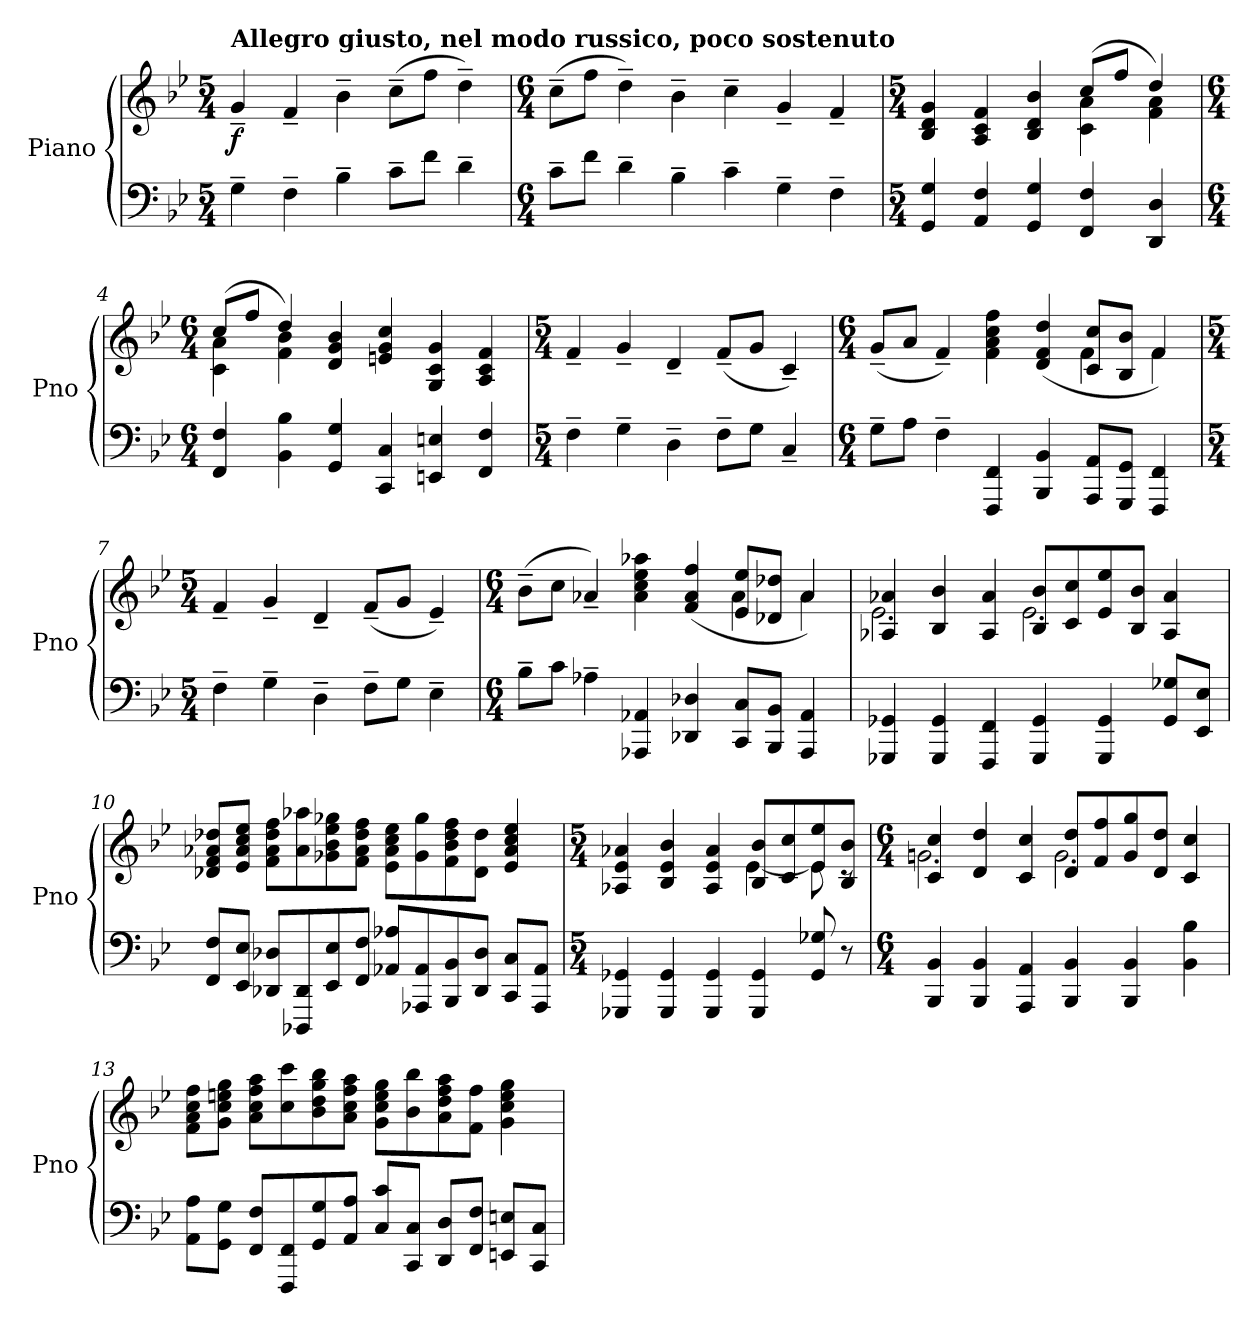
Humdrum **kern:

**kern	**kern	**dynam
*part1	*part1	*part1
*staff2	*staff1	*staff1/2
*I"Piano	*	*
*I'Pno	*	*
*clefF4	*clefG2	*
*k[b-e-]	*k[b-e-]	*
*M5/4	*M5/4	*
=1	=1	=1
!	!LO:TX:a:B:t=Allegro giusto, nel modo russico, poco sostenuto	!
!	!	!LO:DY:b
4G~\	4g~/	f
4F~\	4f~/	.
4B-~\	4b-~\	.
8c~\L	(8cc~\L	.
8f\J	8ff\J	.
4d~\	4dd~\)	.
=2	=2	=2
*M6/4	*M6/4	*
8c~\L	(8cc~\L	.
8f\J	8ff\J	.
4d~\	4dd~\)	.
4B-~\	4b-~\	.
4c~\	4cc~\	.
4G~\	4g~/	.
4F~\	4f~/	.
=3	=3	=3
*M5/4	*M5/4	*
*	*^	*
4GG/ 4G/	4B-/ 4d/ 4g/	2.ryy	.
4AA/ 4F/	4A/ 4c/ 4f/	.	.
4GG/ 4G/	4B-/ 4d/ 4b-/	.	.
4FF/ 4F/	(8cc/L	4c\ 4a\	.
.	8ff/J	.	.
4DD/ 4D/	4dd/)	4f\ 4a\	.
=4	=4	=4	=4
*M6/4	*M6/4	*	*
4FF/ 4F/	(8cc/L	4c\ 4a\	.
.	8ff/J	.	.
4BB-\ 4B-\	4dd/)	4f\ 4b-\	.
4GG/ 4G/	4d/ 4g/ 4b-/	1ryy	.
4CC/ 4C/	4en/ 4g/ 4cc/	.	.
4EEn/ 4En/	4G/ 4c/ 4g/	.	.
4FF/ 4F/	4A/ 4c/ 4f/	.	.
*	*v	*v	*
!!LO:LB:g=z
=5	=5	=5
*M5/4	*M5/4	*
4F~\	4f~/	.
4G~\	4g~/	.
4D~\	4d~/	.
8F~\L	(8f~/L	.
8G\J	8g/J	.
4C~/	4c~/)	.
=6	=6	=6
*M6/4	*M6/4	*
*	*^	*
8G~\L	(8g~/L	1ryy	.
8A\J	8a/J	.	.
4F~\	4f~/)	.	.
4FFF/ 4FF/	4f\ 4a\ 4cc\ 4ff\	.	.
4BBB-/ 4BB-/	(4d/ 4f/ 4dd/	.	.
8AAA/ 8AA/L	8c/ 8cc/L	4f\	.
8GGG/ 8GG/J	8B-/ 8b-/J	.	.
4FFF/ 4FF/	4f/)	4f\	.
*	*v	*v	*
=7	=7	=7
*M5/4	*M5/4	*
4F~\	4f~/	.
4G~\	4g~/	.
4D~\	4d~/	.
8F~\L	(8f~/L	.
8G\J	8g/J	.
4E-~\	4e-~/)	.
=8	=8	=8
*M6/4	*M6/4	*
*	*^	*
8B-~\L	(8b-~\L	1ryy	.
8c\J	8cc\J	.	.
4A-X~\	4a-X~/)	.	.
4AAA-X/ 4AA-X/	4a-\ 4cc\ 4ee-\ 4aa-X\	.	.
4DD-X/ 4D-X/	(4f/ 4a-/ 4ff/	.	.
8CC/ 8C/L	8e-/ 8ee-/L	4a-\	.
8BBB-/ 8BB-/J	8d-X/ 8dd-X/J	.	.
4AAA-/ 4AA-/	4a-/)	4a-\	.
!!LO:LB:g=z	!!
=9	=9	=9	=9
4GGG-X/ 4GG-X/	4A-X/ 4a-X/	2.e-\	.
4GGG-/ 4GG-/	4B-/ 4b-/	.	.
4FFF/ 4FF/	4A-/ 4a-/	.	.
4GGG-/ 4GG-/	8B-/ 8b-/L	2.e-\	.
.	8c/ 8cc/	.	.
4GGG-/ 4GG-/	8e-/ 8ee-/	.	.
.	8B-/ 8b-/J	.	.
8GG-/ 8G-X/L	4A-/ 4a-/	.	.
8EE-/ 8E-/J	.	.	.
*	*v	*v	*
=10	=10	=10
8FF/ 8F/L	8d-X/ 8f/ 8a-X/ 8dd-X/L	.
8EE-/ 8E-/J	8e-/ 8a-/ 8cc/ 8ee-/J	.
8DD-X/ 8D-X/L	8f\ 8a-\ 8dd-\ 8ff\L	.
8DDD-X/ 8DD-/	8a-\ 8aa-X\	.
8EE-/ 8E-/	8g-X\ 8b-\ 8ee-\ 8gg-X\	.
8FF/ 8F/J	8f\ 8a-\ 8dd-\ 8ff\J	.
8AA-X/ 8A-X/L	8e-\ 8a-\ 8cc\ 8ee-\L	.
8AAA-X/ 8AA-/	8g-\ 8gg-\	.
8BBB-/ 8BB-/	8f\ 8b-\ 8dd-\ 8ff\	.
8DD-/ 8D-/J	8d-\ 8dd-\J	.
8CC/ 8C/L	4e-/ 4a-/ 4cc/ 4ee-/	.
8AAA-/ 8AA-/J	.	.
=11	=11	=11
*M5/4	*M5/4	*
*	*^	*
4GGG-X/ 4GG-X/	4A-X/ 4e-/ 4a-X/	2.ryy	.
4GGG-/ 4GG-/	4B-/ 4e-/ 4b-/	.	.
4GGG-/ 4GG-/	4A-/ 4e-/ 4a-/	.	.
4GGG-/ 4GG-/	8B-/ 8b-/L	[4e-\	.
.	8c/ 8cc/	.	.
8GG-/ 8G-X/	8e-/ 8ee-/	8e-\]	.
8r	8B-/ 8b-/J	8rc	.
=12	=12	=12	=12
*M6/4	*M6/4	*	*
4BBB-/ 4BB-/	4c/ 4cc/	2.gn\	.
4BBB-/ 4BB-/	4d/ 4dd/	.	.
4AAA/ 4AA/	4c/ 4cc/	.	.
4BBB-/ 4BB-/	8d/ 8dd/L	2.g\	.
.	8f/ 8ff/	.	.
4BBB-/ 4BB-/	8g/ 8gg/	.	.
.	8d/ 8dd/J	.	.
4BB-\ 4B-\	4c/ 4cc/	.	.
*	*v	*v	*
!!LO:LB:g=z
=13	=13	=13
8AA\ 8A\L	8f\ 8a\ 8cc\ 8ff\L	.
8GG\ 8G\J	8g\ 8cc\ 8een\ 8gg\J	.
8FF/ 8F/L	8a\ 8cc\ 8ff\ 8aa\L	.
8FFF/ 8FF/	8cc\ 8ccc\	.
8GG/ 8G/	8b-\ 8dd\ 8gg\ 8bb-\	.
8AA/ 8A/J	8a\ 8cc\ 8ff\ 8aa\J	.
8C/ 8c/L	8g\ 8cc\ 8ee\ 8gg\L	.
8CC/ 8C/J	8b-\ 8bb-\	.
8DD/ 8D/L	8a\ 8dd\ 8ff\ 8aa\	.
8FF/ 8F/J	8f\ 8ff\J	.
8EEn/ 8En/L	4g\ 4cc\ 4ee\ 4gg\	.
8CC/ 8C/J	.	.
=	=	=
*-	*-	*-
